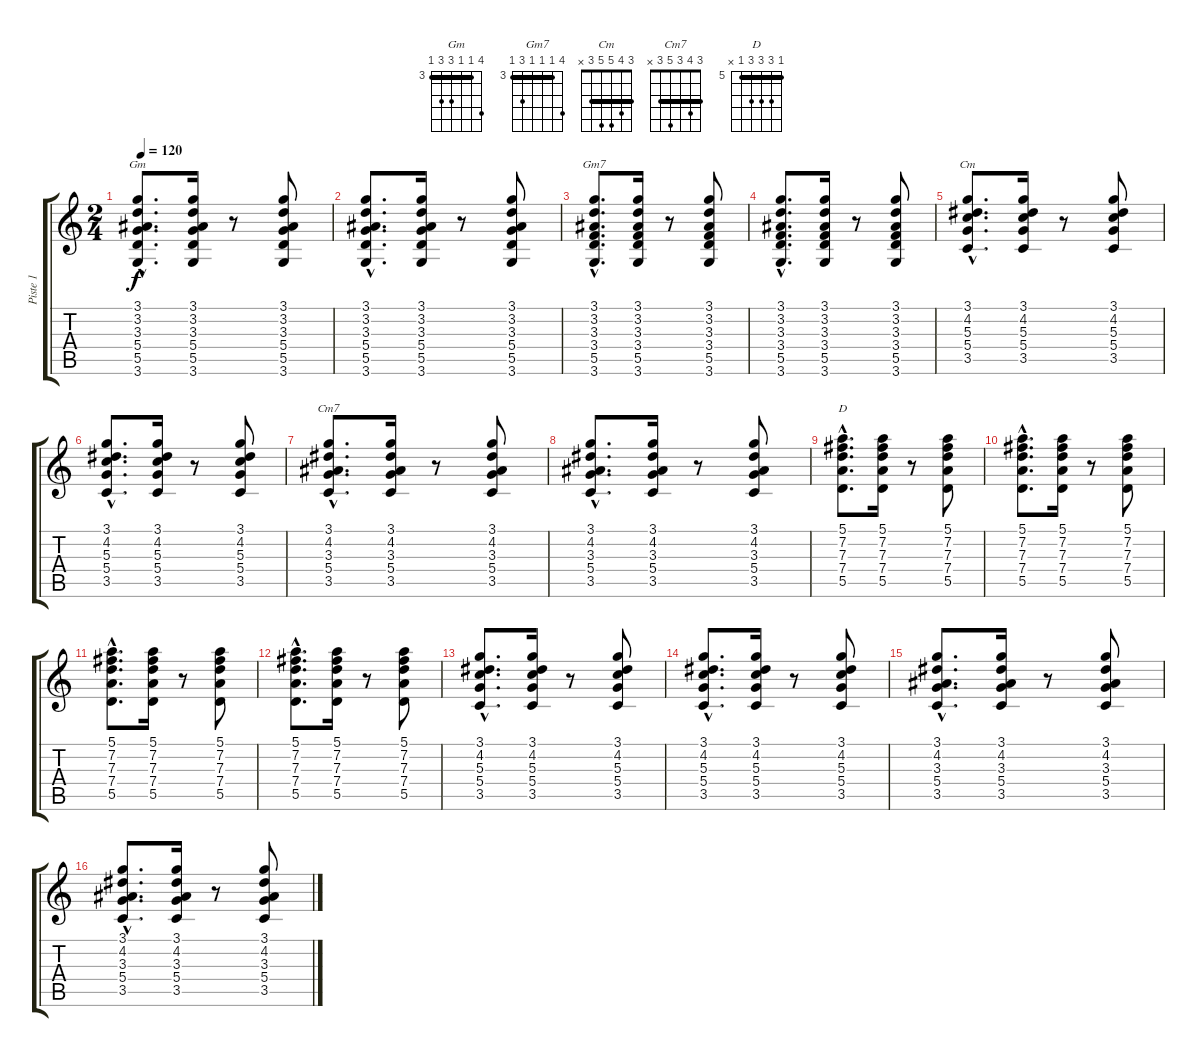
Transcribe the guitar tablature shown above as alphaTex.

\track ("Piste 1" "Piste 1") {instrument acousticguitarsteel}
\staff {score tabs}
\tuning (E4 B3 G3 D3 A2 E2) {hide}
\chord ("Gm" 6 3 3 5 5 3) {firstfret 3 barre 3}
\chord ("Gm7" 6 3 3 3 5 3) {firstfret 3 barre 3}
\chord ("Cm" 3 4 5 5 3 x) {barre 3}
\chord ("Cm7" 3 4 3 5 3 x) {barre 3}
\chord ("D" 5 7 7 7 5 x) {firstfret 5 barre 5}
\ts (2 4)
\tempo 120
\clef g2
\ks c
(3.1{hac} 3.2{hac} 3.3{hac} 5.4{hac} 5.5{hac} 3.6{hac}).8{d ch "Gm" dy f} (3.1 3.2 3.3 5.4 5.5 3.6).16 r.8 (3.1 3.2 3.3 5.4 5.5 3.6).8 |
(3.1{hac} 3.2{hac} 3.3{hac} 5.4{hac} 5.5{hac} 3.6{hac}).8{d} (3.1 3.2 3.3 5.4 5.5 3.6).16 r.8 (3.1 3.2 3.3 5.4 5.5 3.6).8 |
(3.1{hac} 3.2{hac} 3.3{hac} 3.4{hac} 5.5{hac} 3.6{hac}).8{d ch "Gm7"} (3.1 3.2 3.3 3.4 5.5 3.6).16 r.8 (3.1 3.2 3.3 3.4 5.5 3.6).8 |
(3.1{hac} 3.2{hac} 3.3{hac} 3.4{hac} 5.5{hac} 3.6{hac}).8{d} (3.1 3.2 3.3 3.4 5.5 3.6).16 r.8 (3.1 3.2 3.3 3.4 5.5 3.6).8 |
(3.1{hac} 4.2{hac} 5.3{hac} 5.4{hac} 3.5{hac}).8{d ch "Cm"} (3.1 4.2 5.3 5.4 3.5).16 r.8 (3.1 4.2 5.3 5.4 3.5).8 |
(3.1{hac} 4.2{hac} 5.3{hac} 5.4{hac} 3.5{hac}).8{d} (3.1 4.2 5.3 5.4 3.5).16 r.8 (3.1 4.2 5.3 5.4 3.5).8 |
(3.1{hac} 4.2{hac} 3.3{hac} 5.4{hac} 3.5{hac}).8{d ch "Cm7"} (3.1 4.2 3.3 5.4 3.5).16 r.8 (3.1 4.2 3.3 5.4 3.5).8 |
(3.1{hac} 4.2{hac} 3.3{hac} 5.4{hac} 3.5{hac}).8{d} (3.1 4.2 3.3 5.4 3.5).16 r.8 (3.1 4.2 3.3 5.4 3.5).8 |
(5.1{hac} 7.2{hac} 7.3{hac} 7.4{hac} 5.5{hac}).8{d ch "D"} (5.1 7.2 7.3 7.4 5.5).16 r.8 (5.1 7.2 7.3 7.4 5.5).8 |
(5.1{hac} 7.2{hac} 7.3{hac} 7.4{hac} 5.5{hac}).8{d} (5.1 7.2 7.3 7.4 5.5).16 r.8 (5.1 7.2 7.3 7.4 5.5).8 |
(5.1{hac} 7.2{hac} 7.3{hac} 7.4{hac} 5.5{hac}).8{d} (5.1 7.2 7.3 7.4 5.5).16 r.8 (5.1 7.2 7.3 7.4 5.5).8 |
(5.1{hac} 7.2{hac} 7.3{hac} 7.4{hac} 5.5{hac}).8{d} (5.1 7.2 7.3 7.4 5.5).16 r.8 (5.1 7.2 7.3 7.4 5.5).8 |
(3.1{hac} 4.2{hac} 5.3{hac} 5.4{hac} 3.5{hac}).8{d} (3.1 4.2 5.3 5.4 3.5).16 r.8 (3.1 4.2 5.3 5.4 3.5).8 |
(3.1{hac} 4.2{hac} 5.3{hac} 5.4{hac} 3.5{hac}).8{d} (3.1 4.2 5.3 5.4 3.5).16 r.8 (3.1 4.2 5.3 5.4 3.5).8 |
(3.1{hac} 4.2{hac} 3.3{hac} 5.4{hac} 3.5{hac}).8{d} (3.1 4.2 3.3 5.4 3.5).16 r.8 (3.1 4.2 3.3 5.4 3.5).8 |
(3.1{hac} 4.2{hac} 3.3{hac} 5.4{hac} 3.5{hac}).8{d} (3.1 4.2 3.3 5.4 3.5).16 r.8 (3.1 4.2 3.3 5.4 3.5).8
